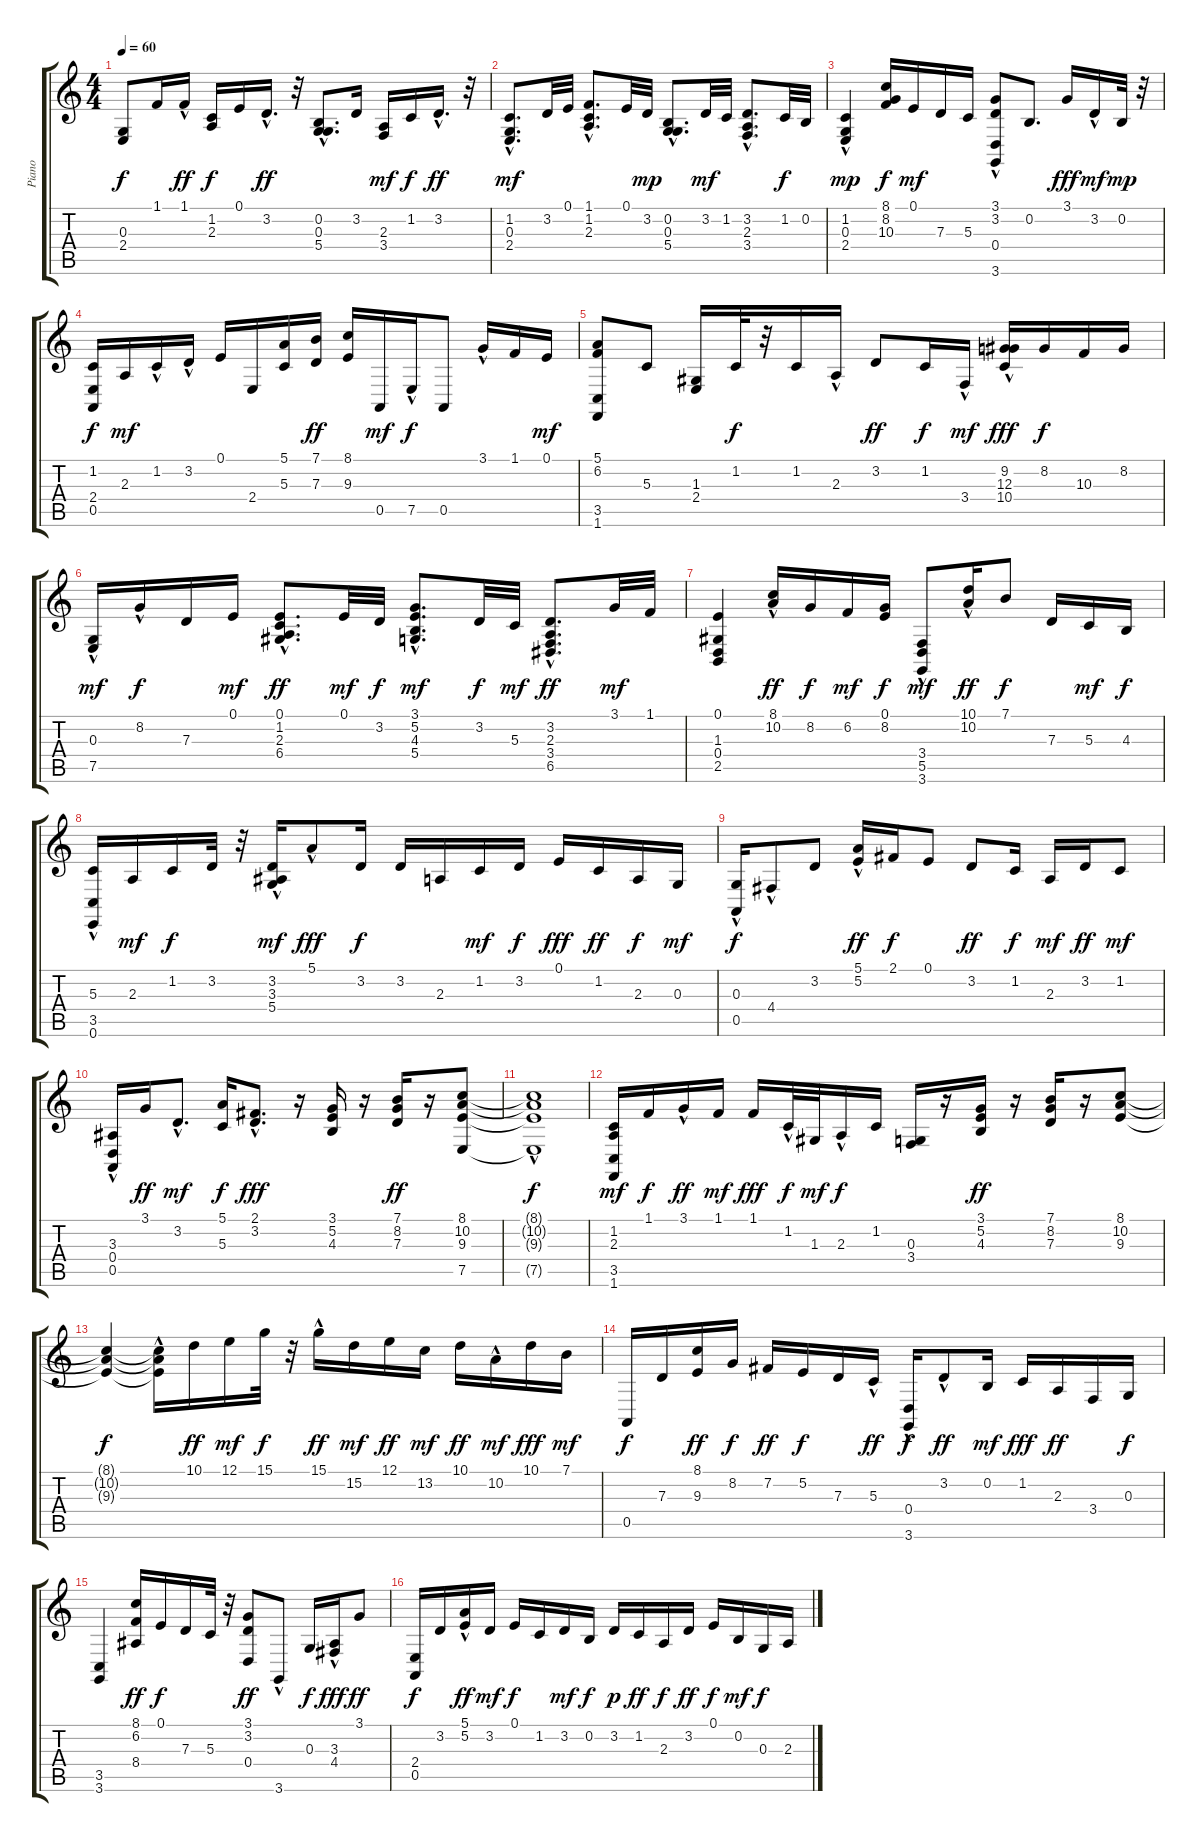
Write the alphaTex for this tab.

\track ("Piano" "Piano") {instrument acousticgrandpiano}
\staff {score tabs}
\tuning (E4 B3 G3 D3 A2 E2) {hide}
\ts (4 4)
\tempo 60
\clef g2
\ks c
(0.3 2.4).8{dy f} 1.1.16 1.1{hac}.16{dy ff} (1.2 2.3).16{dy f} 0.1.16 3.2{hac}.16{d dy ff} r.32 (0.2{hac} 0.3 5.4).8{d} 3.2.16 (2.3 3.4).16{dy mf} 1.2.16{dy f} 3.2{hac}.16{d dy ff} r.32 |
(1.2{hac} 0.3 2.4).8{d dy mf} 3.2.32 0.1.32 (1.1{hac} 1.2 2.3).8{d} 0.1.32 3.2.32{dy mp} (0.2{hac} 0.3 5.4{hac}).8{d} 3.2.32{dy mf} 1.2.32 (3.2{hac} 2.3{hac} 3.4).8{d} 1.2.32{dy f} 0.2.32 |
(1.2 0.3{hac} 2.4{hac}).4{dy mp} (8.1 8.2 10.3).16{dy f} 0.1.16{dy mf} 7.3.16 5.3.16 (3.1 3.2 0.4{hac} 3.6{hac}).8 0.2.8{d} 3.1.16{dy fff} 3.2{hac}.16{dy mf} 0.2.32{dy mp} r.32 |
(1.2 2.4 0.5).16{dy f} 2.3.16{dy mf} 1.2{hac}.16 3.2{hac}.16 0.1.16 2.4.16 (5.1 5.3).16 (7.1 7.3).16{dy ff} (8.1 9.3).16 0.5.16{dy mf} 7.5{hac}.16{dy f} 0.5.8 3.1{hac}.16 1.1.16 0.1.16{dy mf} |
(5.1 6.2 3.5 1.6).8 5.3.8 (1.3 2.4).16 1.2.32{dy f} r.32 1.2.16 2.3{hac}.16 3.2.8{dy ff} 1.2.16{dy f} 3.4{hac}.16{dy mf} (9.2 12.3{hac} 10.4{hac}).16{dy fff} 8.2.16{dy f} 10.3.16 8.2.16 |
(0.3{hac} 7.5{hac}).16{dy mf} 8.2{hac}.16{dy f} 7.3.16 0.1.16{dy mf} (0.1 1.2{hac} 2.3{hac} 6.4{hac}).8{d dy ff} 0.1.32{dy mf} 3.2.32{dy f} (3.1 5.2{hac} 4.3{hac} 5.4{hac}).8{d dy mf} 3.2.32{dy f} 5.3.32{dy mf} (3.2 2.3{hac} 3.4{hac} 6.5{hac}).8{d dy ff} 3.1.32{dy mf} 1.1.32 |
(0.1 1.3 0.4 2.5).4 (8.1{hac} 10.2{hac}).16{dy ff} 8.2.16{dy f} 6.2.16{dy mf} (0.1 8.2).16{dy f} (3.4 5.5{hac} 3.6{hac}).8{dy mf} (10.1{hac} 10.2).16{dy ff} 7.1.8{dy f} 7.3.16 5.3.16{dy mf} 4.3.16{dy f} |
(5.3 3.5{hac} 0.6).16 2.3.16{dy mf} 1.2.16{dy f} 3.2.32 r.32 (3.2 3.3 5.4{hac}).16{dy mf} 5.1{hac}.8{dy fff} 3.2.16{dy f} 3.2.16 2.3.16 1.2.16{dy mf} 3.2.16{dy f} 0.1.16{dy fff} 1.2.16{dy ff} 2.3.16{dy f} 0.3.16{dy mf} |
(0.3 0.5{hac}).16{dy f} 4.4{hac}.8 3.2.8 (5.1{hac} 5.2).16{dy ff} 2.1.16{dy f} 0.1.8 3.2.8{dy ff} 1.2.16{dy f} 2.3.16{dy mf} 3.2.16{dy ff} 1.2.8{dy mf} |
(3.3 0.4{hac} 0.5).16 3.1.16{dy ff} 3.2{hac}.8{d dy mf} (5.1 5.3).16{dy f} (2.1{hac} 3.2{hac}).8{d dy fff} r.16 (3.1 5.2 4.3).16 r.16 (7.1 8.2 7.3).16{dy ff} r.16 (8.1 10.2 9.3 7.5).8 |
(8.1{t} 10.2{t} 9.3{t} 7.5{hac t}).1{dy f} |
(1.2 2.3 3.5 1.6).16{dy mf} 1.1.16{dy f} 3.1{hac}.16{dy ff} 1.1.16{dy mf} 1.1.16{dy fff} 1.2{hac}.32{dy f} 1.3.32{dy mf} 2.3{hac}.16{dy f} 1.2.16 (0.3 3.4).16 r.16 (3.1 5.2 4.3).16{dy ff} r.16 (7.1 8.2 7.3).16 r.16 (8.1 10.2 9.3).8 |
(8.1{t} 10.2{t} 9.3{t}).4{dy f} (8.1{t} 10.2{t} 9.3{hac t}).16 10.1.16{dy ff} 12.1.16{dy mf} 15.1.32{dy f} r.32 15.1{hac}.16{dy ff} 15.2.16{dy mf} 12.1.16{dy ff} 13.2.16{dy mf} 10.1.16{dy ff} 10.2{hac}.16{dy mf} 10.1.16{dy fff} 7.1.16{dy mf} |
0.5.16{dy f} 7.3.16 (8.1 9.3).16{dy ff} 8.2.16{dy f} 7.2.16{dy ff} 5.2.16{dy f} 7.3.16 5.3{hac}.16{dy ff} (0.4{hac} 3.6).16{dy f} 3.2{hac}.8{dy ff} 0.2.16{dy mf} 1.2.16{dy fff} 2.3.16{dy ff} 3.4.16 0.3.16{dy f} |
(3.5 3.6).4 (8.1 6.2 8.4).16{dy ff} 0.1.16{dy f} 7.3.16 5.3.32 r.32 (3.1 3.2 0.4).8{dy ff} 3.6{hac}.8 0.3.16{dy f} (3.3 4.4{hac}).16{dy fff} 3.1.8{dy ff} |
(2.4 0.5).16{dy f} 3.2.16 (5.1{hac} 5.2).16{dy ff} 3.2.16{dy mf} 0.1.16{dy f} 1.2.16 3.2.16{dy mf} 0.2.16{dy f} 3.2.16{dy p} 1.2.16{dy ff} 2.3.16{dy f} 3.2.16{dy ff} 0.1.16{dy f} 0.2.16{dy mf} 0.3.16{dy f} 2.3.16
